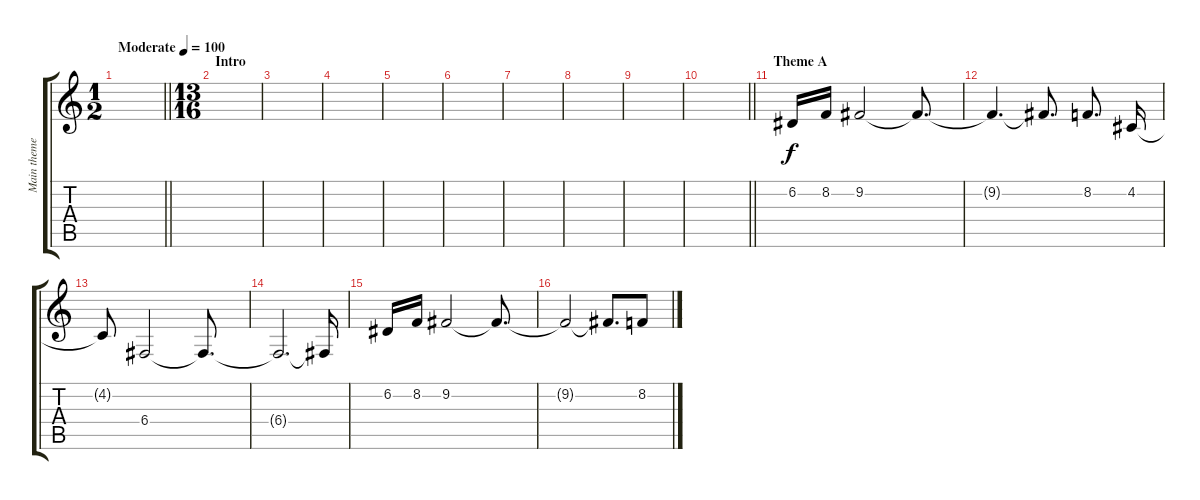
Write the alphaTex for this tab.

\track ("Main theme" "Main theme") {instrument trombone}
\staff {score tabs}
\tuning (D4 A3 F3 C3 G2 C2) {hide}
\ts (1 2)
\tempo (100 "Moderate")
\clef g2
\barLineRight lightlight
\ks c
|
\ts (13 16)
\section ("" "Intro")
|
|
|
|
|
|
|
|
\barLineRight lightlight
|
\section ("" "Theme A")
6.2.16{volume 7} 8.2.16 9.2.2 9.2{t}.8{d} |
9.2{t}.4{d} 9.2{t}.8{d} 8.2.8{d} 4.2.16 |
4.2{t}.8 6.4.2 6.4{t}.8{d} |
6.4{t}.2{d} 6.4{t}.16 |
6.2.16 8.2.16 9.2.2 9.2{t}.8{d} |
9.2{t}.2 9.2{t}.8{d} 8.2.8
